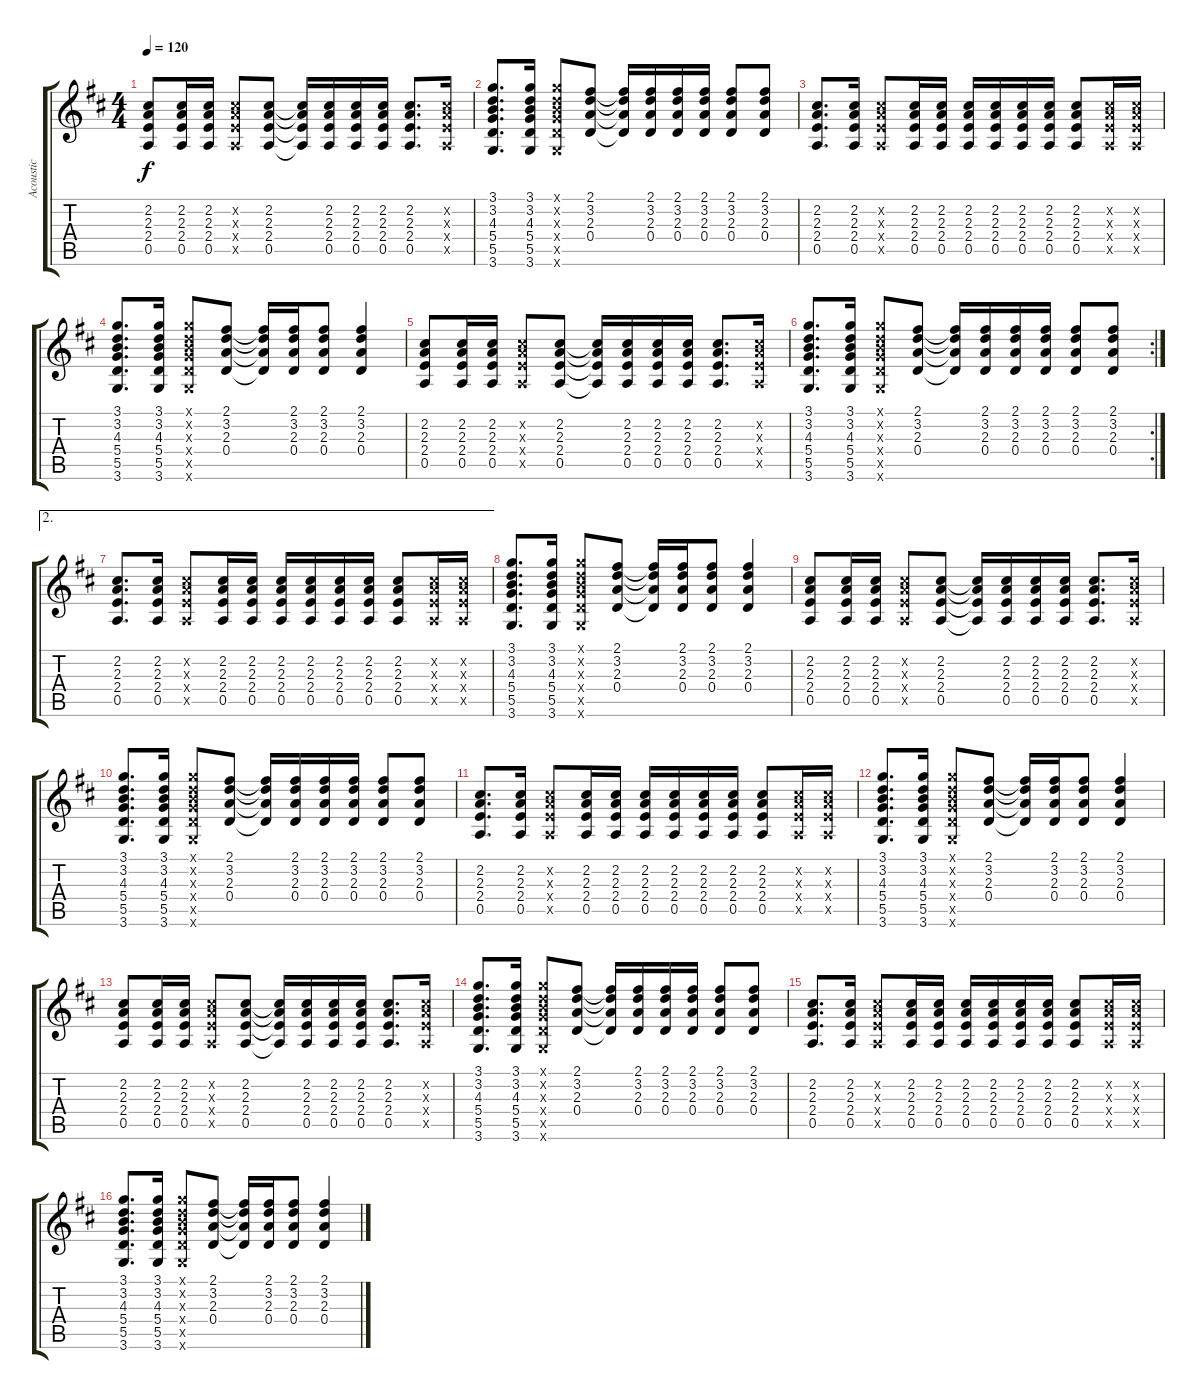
\track ("Acoustic" "Acoustic") {instrument acousticguitarsteel}
\staff {score tabs}
\tuning (E4 B3 G3 D3 A2 E2) {hide}
\ts (4 4)
\tempo 120
\clef g2
\ks d
(2.2 2.3 2.4 0.5).8{dy f} (2.2 2.3 2.4 0.5).16 (2.2 2.3 2.4 0.5).16 (2.2{x} 2.3{x} 2.4{x} 0.5{x}).8 (2.2 2.3 2.4 0.5).8 (2.2{t} 2.3{t} 2.4{t} 0.5{t}).16 (2.2 2.3 2.4 0.5).16 (2.2 2.3 2.4 0.5).16 (2.2 2.3 2.4 0.5).16 (2.2 2.3 2.4 0.5).8{d} (2.2{x} 2.3{x} 2.4{x} 0.5{x}).16 |
(3.1 3.2 4.3 5.4 5.5 3.6).8{d} (3.1 3.2 4.3 5.4 5.5 3.6).16 (3.1{x} 3.2{x} 4.3{x} 5.4{x} 5.5{x} 3.6{x}).8 (2.1 3.2 2.3 0.4).8 (2.1{t} 3.2{t} 2.3{t} 0.4{t}).16 (2.1 3.2 2.3 0.4).16 (2.1 3.2 2.3 0.4).16 (2.1 3.2 2.3 0.4).16 (2.1 3.2 2.3 0.4).8 (2.1 3.2 2.3 0.4).8 |
(2.2 2.3 2.4 0.5).8{d} (2.2 2.3 2.4 0.5).16 (2.2{x} 2.3{x} 2.4{x} 0.5{x}).8 (2.2 2.3 2.4 0.5).16 (2.2 2.3 2.4 0.5).16 (2.2 2.3 2.4 0.5).16 (2.2 2.3 2.4 0.5).16 (2.2 2.3 2.4 0.5).16 (2.2 2.3 2.4 0.5).16 (2.2 2.3 2.4 0.5).8 (2.2{x} 2.3{x} 2.4{x} 0.5{x}).16 (2.2{x} 2.3{x} 2.4{x} 0.5{x}).16 |
(3.1 3.2 4.3 5.4 5.5 3.6).8{d} (3.1 3.2 4.3 5.4 5.5 3.6).16 (3.1{x} 3.2{x} 4.3{x} 5.4{x} 5.5{x} 3.6{x}).8 (2.1 3.2 2.3 0.4).8 (2.1{t} 3.2{t} 2.3{t} 0.4{t}).16 (2.1 3.2 2.3 0.4).16 (2.1 3.2 2.3 0.4).8 (2.1 3.2 2.3 0.4).4 |
(2.2 2.3 2.4 0.5).8 (2.2 2.3 2.4 0.5).16 (2.2 2.3 2.4 0.5).16 (2.2{x} 2.3{x} 2.4{x} 0.5{x}).8 (2.2 2.3 2.4 0.5).8 (2.2{t} 2.3{t} 2.4{t} 0.5{t}).16 (2.2 2.3 2.4 0.5).16 (2.2 2.3 2.4 0.5).16 (2.2 2.3 2.4 0.5).16 (2.2 2.3 2.4 0.5).8{d} (2.2{x} 2.3{x} 2.4{x} 0.5{x}).16 |
\rc 2
(3.1 3.2 4.3 5.4 5.5 3.6).8{d} (3.1 3.2 4.3 5.4 5.5 3.6).16 (3.1{x} 3.2{x} 4.3{x} 5.4{x} 5.5{x} 3.6{x}).8 (2.1 3.2 2.3 0.4).8 (2.1{t} 3.2{t} 2.3{t} 0.4{t}).16 (2.1 3.2 2.3 0.4).16 (2.1 3.2 2.3 0.4).16 (2.1 3.2 2.3 0.4).16 (2.1 3.2 2.3 0.4).8 (2.1 3.2 2.3 0.4).8 |
\ae 2
(2.2 2.3 2.4 0.5).8{d} (2.2 2.3 2.4 0.5).16 (2.2{x} 2.3{x} 2.4{x} 0.5{x}).8 (2.2 2.3 2.4 0.5).16 (2.2 2.3 2.4 0.5).16 (2.2 2.3 2.4 0.5).16 (2.2 2.3 2.4 0.5).16 (2.2 2.3 2.4 0.5).16 (2.2 2.3 2.4 0.5).16 (2.2 2.3 2.4 0.5).8 (2.2{x} 2.3{x} 2.4{x} 0.5{x}).16 (2.2{x} 2.3{x} 2.4{x} 0.5{x}).16 |
(3.1 3.2 4.3 5.4 5.5 3.6).8{d} (3.1 3.2 4.3 5.4 5.5 3.6).16 (3.1{x} 3.2{x} 4.3{x} 5.4{x} 5.5{x} 3.6{x}).8 (2.1 3.2 2.3 0.4).8 (2.1{t} 3.2{t} 2.3{t} 0.4{t}).16 (2.1 3.2 2.3 0.4).16 (2.1 3.2 2.3 0.4).8 (2.1 3.2 2.3 0.4).4 |
(2.2 2.3 2.4 0.5).8 (2.2 2.3 2.4 0.5).16 (2.2 2.3 2.4 0.5).16 (2.2{x} 2.3{x} 2.4{x} 0.5{x}).8 (2.2 2.3 2.4 0.5).8 (2.2{t} 2.3{t} 2.4{t} 0.5{t}).16 (2.2 2.3 2.4 0.5).16 (2.2 2.3 2.4 0.5).16 (2.2 2.3 2.4 0.5).16 (2.2 2.3 2.4 0.5).8{d} (2.2{x} 2.3{x} 2.4{x} 0.5{x}).16 |
(3.1 3.2 4.3 5.4 5.5 3.6).8{d} (3.1 3.2 4.3 5.4 5.5 3.6).16 (3.1{x} 3.2{x} 4.3{x} 5.4{x} 5.5{x} 3.6{x}).8 (2.1 3.2 2.3 0.4).8 (2.1{t} 3.2{t} 2.3{t} 0.4{t}).16 (2.1 3.2 2.3 0.4).16 (2.1 3.2 2.3 0.4).16 (2.1 3.2 2.3 0.4).16 (2.1 3.2 2.3 0.4).8 (2.1 3.2 2.3 0.4).8 |
(2.2 2.3 2.4 0.5).8{d} (2.2 2.3 2.4 0.5).16 (2.2{x} 2.3{x} 2.4{x} 0.5{x}).8 (2.2 2.3 2.4 0.5).16 (2.2 2.3 2.4 0.5).16 (2.2 2.3 2.4 0.5).16 (2.2 2.3 2.4 0.5).16 (2.2 2.3 2.4 0.5).16 (2.2 2.3 2.4 0.5).16 (2.2 2.3 2.4 0.5).8 (2.2{x} 2.3{x} 2.4{x} 0.5{x}).16 (2.2{x} 2.3{x} 2.4{x} 0.5{x}).16 |
(3.1 3.2 4.3 5.4 5.5 3.6).8{d} (3.1 3.2 4.3 5.4 5.5 3.6).16 (3.1{x} 3.2{x} 4.3{x} 5.4{x} 5.5{x} 3.6{x}).8 (2.1 3.2 2.3 0.4).8 (2.1{t} 3.2{t} 2.3{t} 0.4{t}).16 (2.1 3.2 2.3 0.4).16 (2.1 3.2 2.3 0.4).8 (2.1 3.2 2.3 0.4).4 |
(2.2 2.3 2.4 0.5).8 (2.2 2.3 2.4 0.5).16 (2.2 2.3 2.4 0.5).16 (2.2{x} 2.3{x} 2.4{x} 0.5{x}).8 (2.2 2.3 2.4 0.5).8 (2.2{t} 2.3{t} 2.4{t} 0.5{t}).16 (2.2 2.3 2.4 0.5).16 (2.2 2.3 2.4 0.5).16 (2.2 2.3 2.4 0.5).16 (2.2 2.3 2.4 0.5).8{d} (2.2{x} 2.3{x} 2.4{x} 0.5{x}).16 |
(3.1 3.2 4.3 5.4 5.5 3.6).8{d} (3.1 3.2 4.3 5.4 5.5 3.6).16 (3.1{x} 3.2{x} 4.3{x} 5.4{x} 5.5{x} 3.6{x}).8 (2.1 3.2 2.3 0.4).8 (2.1{t} 3.2{t} 2.3{t} 0.4{t}).16 (2.1 3.2 2.3 0.4).16 (2.1 3.2 2.3 0.4).16 (2.1 3.2 2.3 0.4).16 (2.1 3.2 2.3 0.4).8 (2.1 3.2 2.3 0.4).8 |
(2.2 2.3 2.4 0.5).8{d} (2.2 2.3 2.4 0.5).16 (2.2{x} 2.3{x} 2.4{x} 0.5{x}).8 (2.2 2.3 2.4 0.5).16 (2.2 2.3 2.4 0.5).16 (2.2 2.3 2.4 0.5).16 (2.2 2.3 2.4 0.5).16 (2.2 2.3 2.4 0.5).16 (2.2 2.3 2.4 0.5).16 (2.2 2.3 2.4 0.5).8 (2.2{x} 2.3{x} 2.4{x} 0.5{x}).16 (2.2{x} 2.3{x} 2.4{x} 0.5{x}).16 |
(3.1 3.2 4.3 5.4 5.5 3.6).8{d} (3.1 3.2 4.3 5.4 5.5 3.6).16 (3.1{x} 3.2{x} 4.3{x} 5.4{x} 5.5{x} 3.6{x}).8 (2.1 3.2 2.3 0.4).8 (2.1{t} 3.2{t} 2.3{t} 0.4{t}).16 (2.1 3.2 2.3 0.4).16 (2.1 3.2 2.3 0.4).8 (2.1 3.2 2.3 0.4).4
